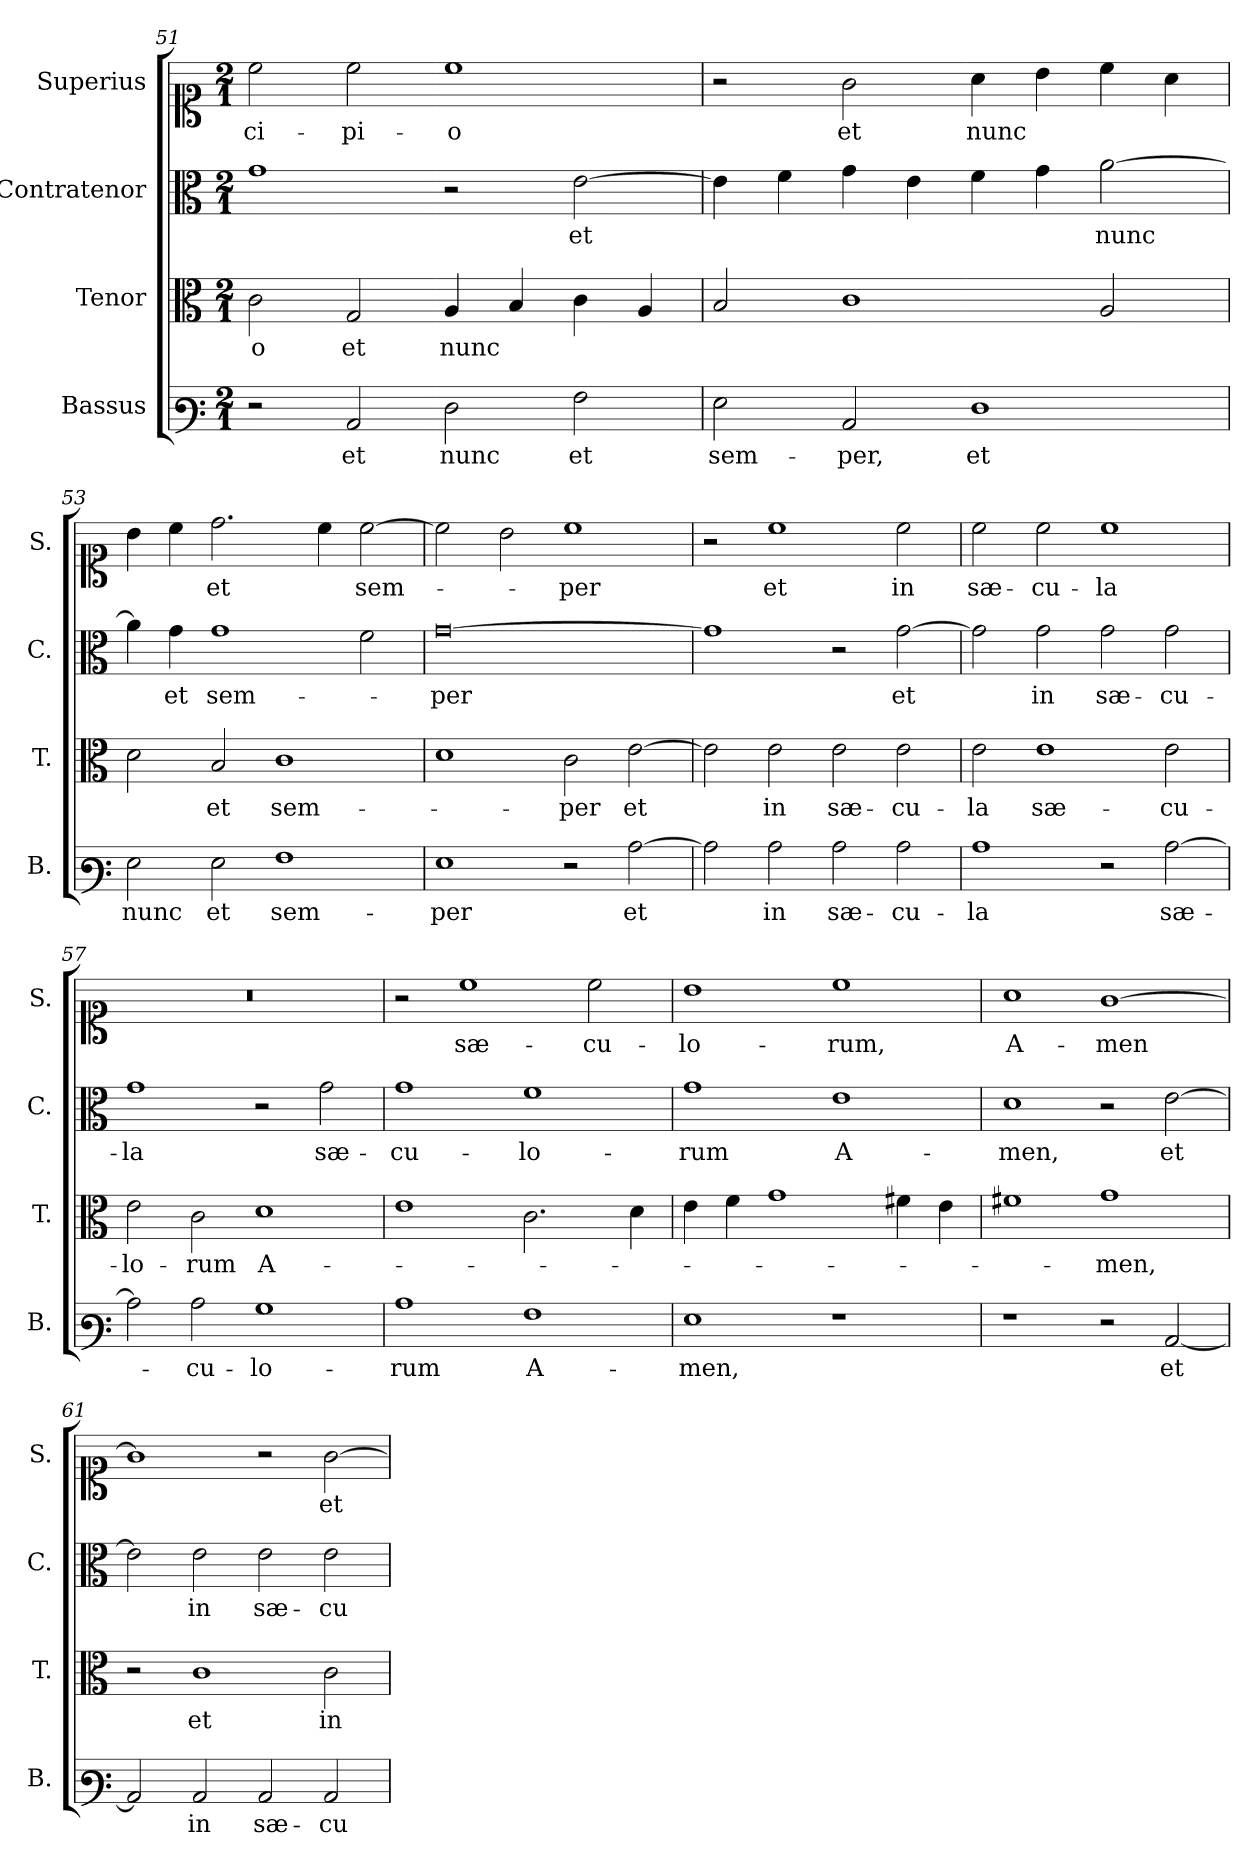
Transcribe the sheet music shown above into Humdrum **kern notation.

**kern	**text	**kern	**text	**kern	**text	**kern	**text
*part4	*part4	*part3	*part3	*part2	*part2	*part1	*part1
*staff4	*staff4	*staff3	*staff3	*staff2	*staff2	*staff1	*staff1
*I"Bassus	*	*I"Tenor	*	*I"Contratenor	*	*I"Superius	*
*I'B.	*	*I'T.	*	*I'C.	*	*I'S.	*
*clefF3	*	*clefC3	*	*clefC3	*	*clefC1	*
*k[]	*	*k[]	*	*k[]	*	*k[]	*
*M2/1	*	*M2/1	*	*M2/1	*	*M2/1	*
=51	=51	=51	=51	=51	=51	=51	=51
!	!	!	!LO:LY:b	!	!	!	!LO:LY:b
2r	.	2c\	-o	1g	.	2cc\	-ci-
!	!LO:LY:b	!	!LO:LY:b	!	!	!	!LO:LY:b
2C/	et	2G/	et	.	.	2cc\	-pi-
!	!LO:LY:b	!	!LO:LY:b	!	!	!	!LO:LY:b
2F\	nunc	4A/	nunc	2r	.	1cc	-o
.	.	4B/	.	.	.	.	.
!	!LO:LY:b	!	!	!	!LO:LY:b	!	!
2A\	et	4c\	.	[2e\	et	.	.
.	.	4A/	.	.	.	.	.
=52	=52	=52	=52	=52	=52	=52	=52
!	!LO:LY:b	!	!	!	!	!	!
2G\	sem-	2B/	.	4e\]	.	2r	.
.	.	.	.	4f\	.	.	.
!	!LO:LY:b	!	!	!	!	!	!LO:LY:b
2C/	-per,	1c	.	4g\	.	2g\	et
.	.	.	.	4e\	.	.	.
!	!LO:LY:b	!	!	!	!	!	!LO:LY:b
1F	et	.	.	4f\	.	4a\	nunc
.	.	.	.	4g\	.	4b\	.
!	!	!	!	!	!LO:LY:b	!	!
.	.	2A/	.	[2a\	nunc	4cc\	.
.	.	.	.	.	.	4a\	.
!!LO:LB:g=z
=53	=53	=53	=53	=53	=53	=53	=53
!	!LO:LY:b	!	!	!	!	!	!
2G\	nunc	2d\	.	4a\]	.	4b\	.
!	!	!	!	!	!LO:LY:b	!	!
.	.	.	.	4g\	et	4cc\	.
!	!LO:LY:b	!	!LO:LY:b	!	!LO:LY:b	!	!LO:LY:b
2G\	et	2B/	et	1g	sem-	2.dd\	et
!	!LO:LY:b	!	!LO:LY:b	!	!	!	!
1A	sem-	1c	sem-	.	.	.	.
.	.	.	.	.	.	4cc\	.
!	!	!	!	!	!	!	!LO:LY:b
.	.	.	.	2f\	.	[2cc\	sem-
=54	=54	=54	=54	=54	=54	=54	=54
!	!LO:LY:b	!	!	!	!LO:LY:b	!	!
1G	-per	1d	.	[0g	-per	2cc\]	.
.	.	.	.	.	.	2b\	.
!	!	!	!LO:LY:b	!	!	!	!LO:LY:b
2r	.	2c\	-per	.	.	1cc	-per
!	!LO:LY:b	!	!LO:LY:b	!	!	!	!
[2c\	et	[2e\	et	.	.	.	.
=55	=55	=55	=55	=55	=55	=55	=55
2c\]	.	2e\]	.	1g]	.	2r	.
!	!LO:LY:b	!	!LO:LY:b	!	!	!	!LO:LY:b
2c\	in	2e\	in	.	.	1cc	et
!	!LO:LY:b	!	!LO:LY:b	!	!	!	!
2c\	sæ-	2e\	sæ-	2r	.	.	.
!	!LO:LY:b	!	!LO:LY:b	!	!LO:LY:b	!	!LO:LY:b
2c\	-cu-	2e\	-cu-	[2g\	et	2cc\	in
=56	=56	=56	=56	=56	=56	=56	=56
!	!LO:LY:b	!	!LO:LY:b	!	!	!	!LO:LY:b
1c	-la	2e\	-la	2g\]	.	2cc\	sæ-
!	!	!	!LO:LY:b	!	!LO:LY:b	!	!LO:LY:b
.	.	1e	sæ-	2g\	in	2cc\	-cu-
!	!	!	!	!	!LO:LY:b	!	!LO:LY:b
2r	.	.	.	2g\	sæ-	1cc	-la
!	!LO:LY:b	!	!LO:LY:b	!	!LO:LY:b	!	!
[2c\	sæ-	2e\	-cu-	2g\	-cu-	.	.
=57	=57	=57	=57	=57	=57	=57	=57
!	!	!	!LO:LY:b	!	!LO:LY:b	!	!
2c\]	.	2e\	-lo-	1g	-la	0r	.
!	!LO:LY:b	!	!LO:LY:b	!	!	!	!
2c\	-cu-	2c\	-rum	.	.	.	.
!	!LO:LY:b	!	!LO:LY:b	!	!	!	!
1B	-lo-	1d	A-	2r	.	.	.
!	!	!	!	!	!LO:LY:b	!	!
.	.	.	.	2g\	sæ-	.	.
=58	=58	=58	=58	=58	=58	=58	=58
!	!LO:LY:b	!	!	!	!LO:LY:b	!	!
1c	-rum	1e	.	1g	-cu-	2r	.
!	!	!	!	!	!	!	!LO:LY:b
.	.	.	.	.	.	1cc	sæ-
!	!LO:LY:b	!	!	!	!LO:LY:b	!	!
1A	A-	2.c\	.	1f	-lo-	.	.
!	!	!	!	!	!	!	!LO:LY:b
.	.	.	.	.	.	2cc\	-cu-
.	.	4d\	.	.	.	.	.
=59	=59	=59	=59	=59	=59	=59	=59
!	!LO:LY:b	!	!	!	!LO:LY:b	!	!LO:LY:b
1G	-men,	4e\	.	1g	-rum	1b	-lo-
.	.	4f\	.	.	.	.	.
.	.	1g	.	.	.	.	.
!	!	!	!	!	!LO:LY:b	!	!LO:LY:b
1r	.	.	.	1e	A-	1cc	-rum,
.	.	4f#X\	.	.	.	.	.
.	.	4e\	.	.	.	.	.
!!LO:LB:g=z
=60	=60	=60	=60	=60	=60	=60	=60
!	!	!	!	!	!LO:LY:b	!	!LO:LY:b
1r	.	1f#X	.	1d	-men,	1a	A-
!	!	!	!LO:LY:b	!	!	!	!LO:LY:b
2r	.	1g	-men,	2r	.	[1g	-men
!	!LO:LY:b	!	!	!	!LO:LY:b	!	!
[2C/	et	.	.	[2e\	et	.	.
=61	=61	=61	=61	=61	=61	=61	=61
2C/]	.	2r	.	2e\]	.	1g]	.
!	!LO:LY:b	!	!LO:LY:b	!	!LO:LY:b	!	!
2C/	in	1c	et	2e\	in	.	.
!	!LO:LY:b	!	!	!	!LO:LY:b	!	!
2C/	sæ-	.	.	2e\	sæ-	2r	.
!	!LO:LY:b	!	!LO:LY:b	!	!LO:LY:b	!	!LO:LY:b
2C/	-cu-	2c\	in	2e\	-cu-	[2g\	et
=	=	=	=	=	=	=	=
*-	*-	*-	*-	*-	*-	*-	*-
